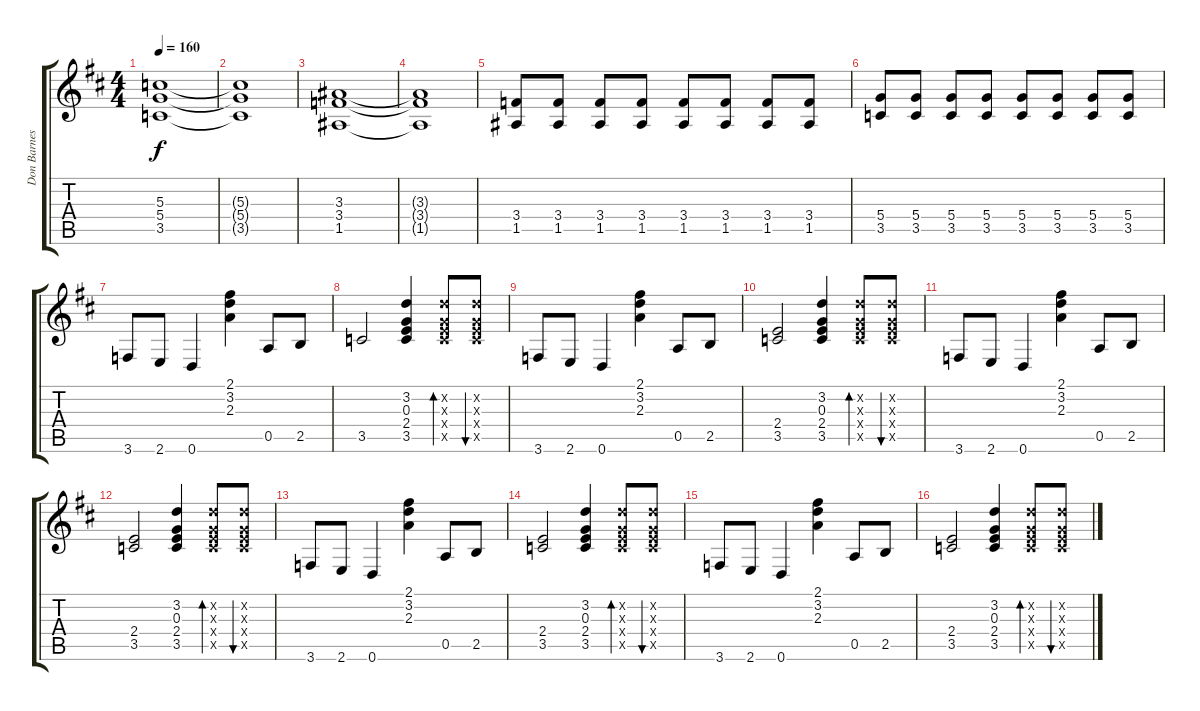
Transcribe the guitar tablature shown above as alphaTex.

\track ("Don Barnes Guitar" "Don Barnes") {instrument overdrivenguitar}
\staff {score tabs}
\tuning (E4 B3 G3 D3 A2 D2) {hide}
\ts (4 4)
\tempo 160
\clef g2
\ks d
(5.3 5.4 3.5).1{dy f} |
(5.3{t} 5.4{t} 3.5{t}).1 |
(3.3 3.4 1.5).1 |
(3.3{t} 3.4{t} 1.5{t}).1 |
(3.4 1.5).8 (3.4 1.5).8 (3.4 1.5).8 (3.4 1.5).8 (3.4 1.5).8 (3.4 1.5).8 (3.4 1.5).8 (3.4 1.5).8 |
(5.4 3.5).8 (5.4 3.5).8 (5.4 3.5).8 (5.4 3.5).8 (5.4 3.5).8 (5.4 3.5).8 (5.4 3.5).8 (5.4 3.5).8 |
3.6.8 2.6.8 0.6.4 (2.1 3.2 2.3).4 0.5.8 2.5.8 |
3.5.2 (3.2 0.3 2.4 3.5).4 (3.2{x} 0.3{x} 2.4{x} 3.5{x}).8{bd 60} (3.2{x} 0.3{x} 2.4{x} 3.5{x}).8{bu 60} |
3.6.8 2.6.8 0.6.4 (2.1 3.2 2.3).4 0.5.8 2.5.8 |
(2.4 3.5).2 (3.2 0.3 2.4 3.5).4 (3.2{x} 0.3{x} 2.4{x} 3.5{x}).8{bd 60} (3.2{x} 0.3{x} 2.4{x} 3.5{x}).8{bu 60} |
3.6.8 2.6.8 0.6.4 (2.1 3.2 2.3).4 0.5.8 2.5.8 |
(2.4 3.5).2 (3.2 0.3 2.4 3.5).4 (3.2{x} 0.3{x} 2.4{x} 3.5{x}).8{bd 60} (3.2{x} 0.3{x} 2.4{x} 3.5{x}).8{bu 60} |
3.6.8 2.6.8 0.6.4 (2.1 3.2 2.3).4 0.5.8 2.5.8 |
(2.4 3.5).2 (3.2 0.3 2.4 3.5).4 (3.2{x} 0.3{x} 2.4{x} 3.5{x}).8{bd 60} (3.2{x} 0.3{x} 2.4{x} 3.5{x}).8{bu 60} |
3.6.8 2.6.8 0.6.4 (2.1 3.2 2.3).4 0.5.8 2.5.8 |
(2.4 3.5).2 (3.2 0.3 2.4 3.5).4 (3.2{x} 0.3{x} 2.4{x} 3.5{x}).8{bd 60} (3.2{x} 0.3{x} 2.4{x} 3.5{x}).8{bu 60}
